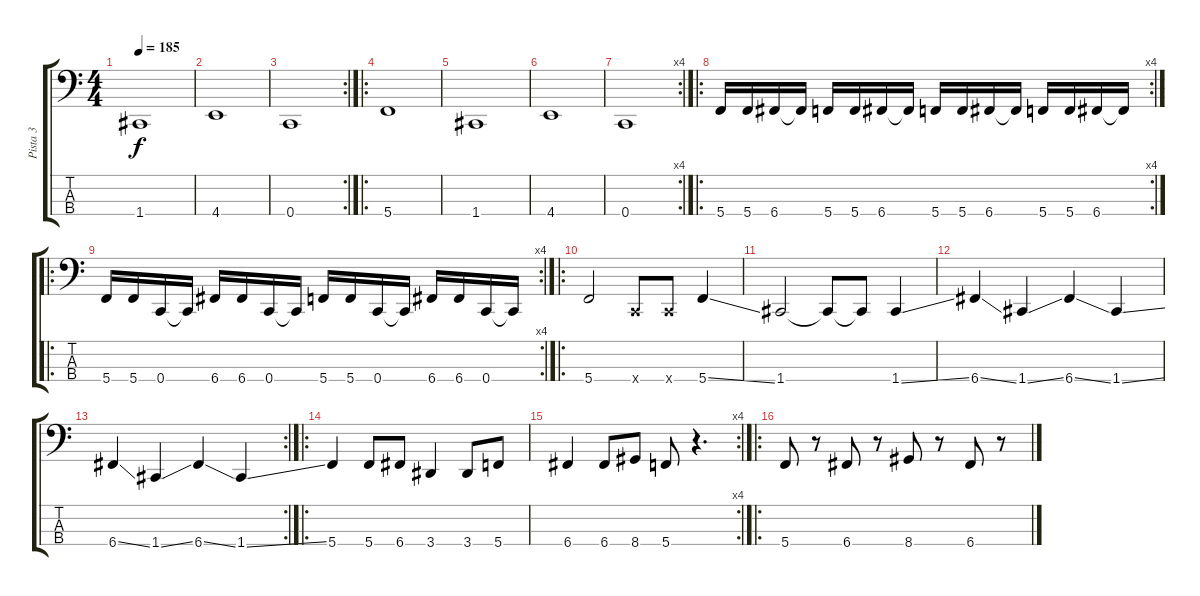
\track ("Pista 3" "Pista 3") {instrument electricbassfinger}
\staff {score tabs}
\tuning (F2 C2 G1 C1) {hide}
\ts (4 4)
\tempo 185
\clef f4
\ks c
1.4.1{dy f} |
4.4.1 |
\rc 2
0.4.1 |
\ro
5.4.1 |
1.4.1 |
4.4.1 |
\rc 4
0.4.1 |
\ro
\rc 4
5.4.16 5.4.16 6.4.16 6.4{t}.16 5.4.16 5.4.16 6.4.16 6.4{t}.16 5.4.16 5.4.16 6.4.16 6.4{t}.16 5.4.16 5.4.16 6.4.16 6.4{t}.16 |
\ro
\rc 4
5.4.16 5.4.16 0.4.16 0.4{t}.16 6.4.16 6.4.16 0.4.16 0.4{t}.16 5.4.16 5.4.16 0.4.16 0.4{t}.16 6.4.16 6.4.16 0.4.16 0.4{t}.16 |
\ro
5.4.2 0.4{x}.8 0.4{x}.8 5.4{ss}.4 |
1.4.2 1.4{t}.8 1.4{t}.8 1.4{ss}.4 |
6.4{ss}.4 1.4{ss}.4 6.4{ss}.4 1.4{ss}.4 |
\rc 2
6.4{ss}.4 1.4{ss}.4 6.4{ss}.4 1.4{ss}.4 |
\ro
5.4.4 5.4.8 6.4.8 3.4.4 3.4.8 5.4.8 |
\rc 4
6.4.4 6.4.8 8.4.8 5.4.8 r.4{d} |
\ro
5.4.8 r.8 6.4.8 r.8 8.4.8 r.8 6.4.8 r.8
